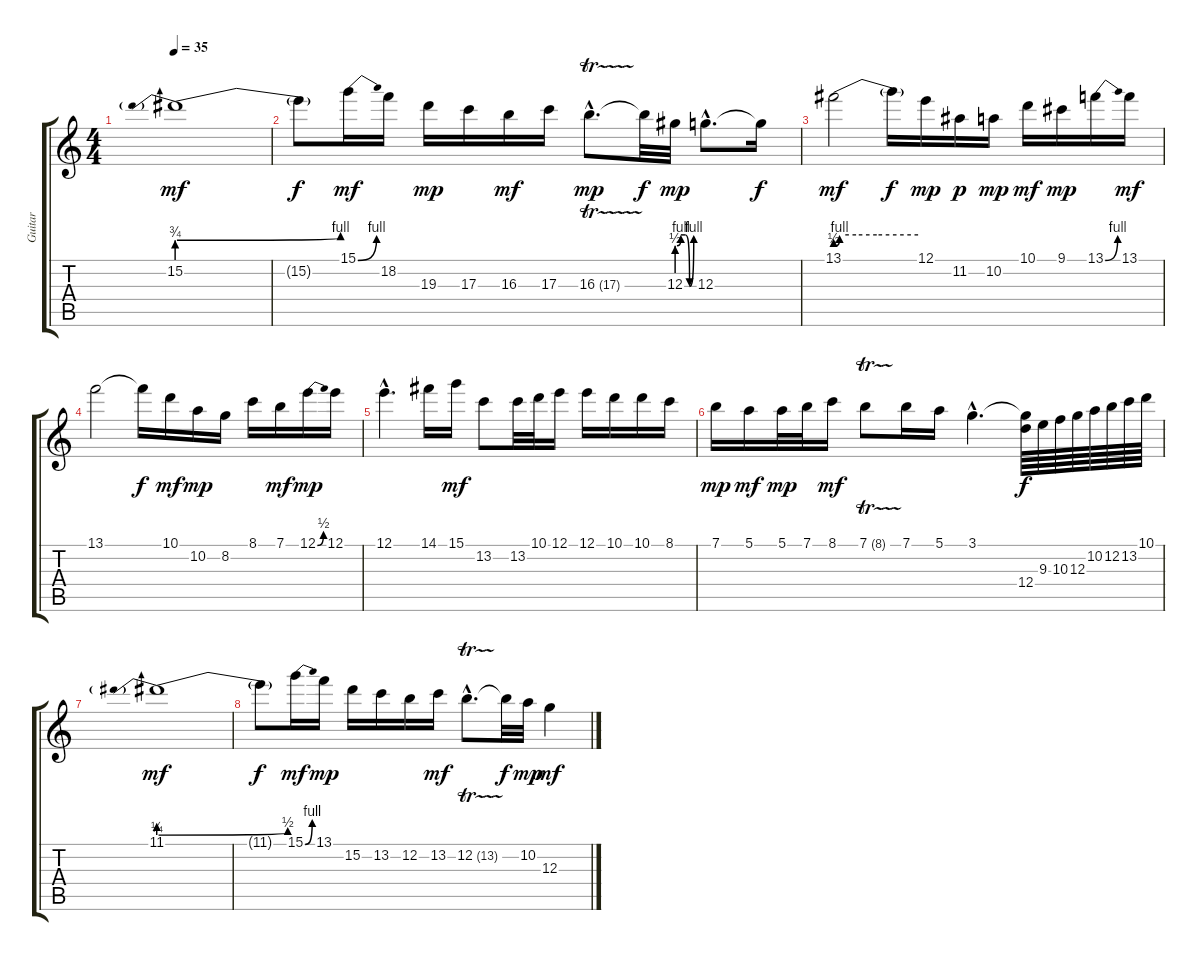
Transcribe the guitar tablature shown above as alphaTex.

\track ("Guitar" "Guitar") {instrument distortionguitar}
\staff {score tabs}
\tuning (E4 B3 G3 D3 A2 E2) {hide}
\ts (4 4)
\tempo 35
\clef g2
\ks c
15.2{be (prebendbend 0 3 60 4)}.1{dy mf instrument distortionguitar} |
15.2{t}.8{dy f} 15.1{be (bend 0 0 60 4)}.16{dy mf} 18.2.16 19.3.16{dy mp} 17.3.16 16.3.16{dy mf} 17.3.16 16.3{tr (17 64) hac}.8{d dy mp} 16.3{t}.32{dy f} 12.3{be (custom 0 2 14 4 30 4 45 0 60 4)}.32{dy mp} 12.3{hac}.8{d} 12.3{t}.16{dy f} |
13.1{be (custom 0 2 3 4 15 4 30 4 60 4)}.2{dy mf} 13.1{t}.16{dy f} 12.1.16{dy mp} 11.2.16{dy p} 10.2.16{dy mp} 10.1.16{dy mf} 9.1.16{dy mp} 13.1{be (bend 0 0 60 4)}.16 13.1.16{dy mf} |
13.1.2 13.1{t}.16{dy f} 10.1.16{dy mf} 10.2.16{dy mp} 8.2.16 8.1.16 7.1.16{dy mf} 12.1{be (bend 0 0 60 2)}.16{dy mp} 12.1.16 |
12.1{hac}.4{d} 14.1.16 15.1.16{dy mf} 13.2.8 13.2.32 10.1.32 12.1.16 12.1.16 10.1.16 10.1.16 8.1.16 |
7.1.16{dy mp} 5.1.16{dy mf} 5.1.32{dy mp} 7.1.32 8.1.16{dy mf} 7.1{tr (8 64)}.8 7.1.16 5.1.16 3.1{hac}.4{d} (3.1{t} 12.4).64{dy f} 9.3.64 10.3.64 12.3.64 10.2.64 12.2.64 13.2.64 10.1.64 |
11.1{be (prebendbend 0 1 60 2)}.1{dy mf} |
11.1{t}.8{dy f} 15.1{be (bend 0 0 60 4)}.16{dy mf} 13.1.16{dy mp} 15.2.16 13.2.16 12.2.16 13.2.16{dy mf} 12.2{tr (13 64) hac}.8{d} 12.2{t}.32{dy f} 10.2.32{dy mp} 12.3.4{dy mf}
